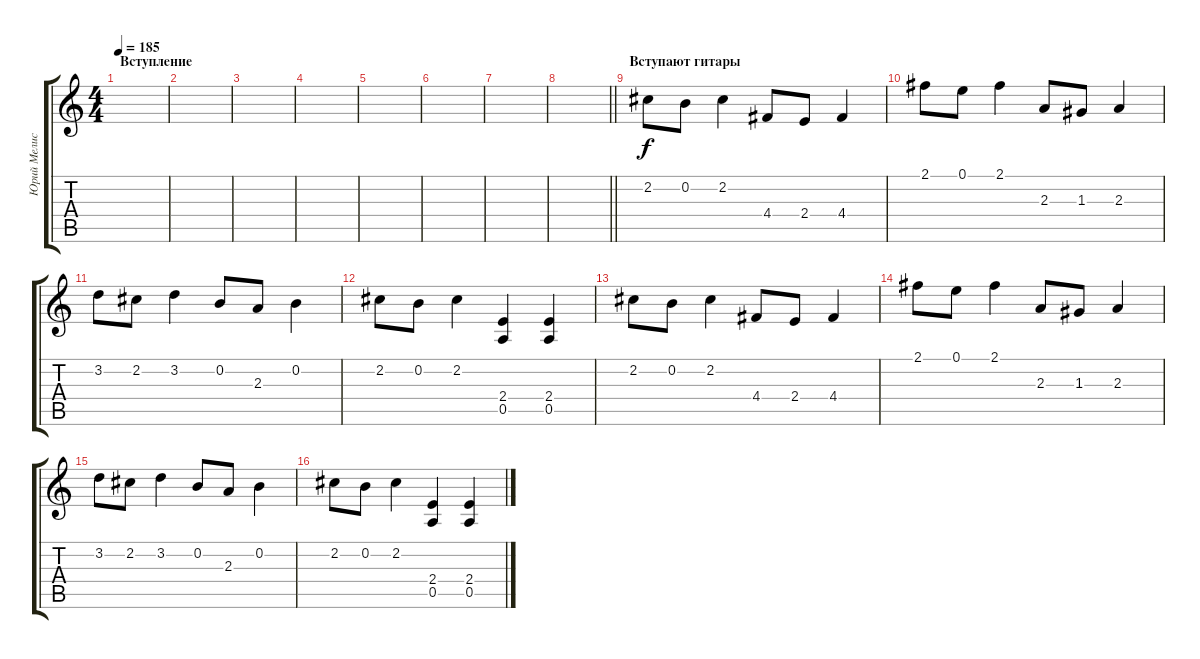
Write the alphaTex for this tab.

\track ("Юрий Мелисов" "Юрий Мелис") {instrument distortionguitar}
\staff {score tabs}
\tuning (E4 B3 G3 D3 A2 E2) {hide}
\ts (4 4)
\section ("" "Вступление")
\tempo 185
\clef g2
\ks c
|
|
|
|
|
|
|
\barLineRight lightlight
|
\section ("" "Вступают гитары")
2.2.8 0.2.8 2.2.4 4.4.8 2.4.8 4.4.4 |
2.1.8 0.1.8 2.1.4 2.3.8 1.3.8 2.3.4 |
3.2.8 2.2.8 3.2.4 0.2.8 2.3.8 0.2.4 |
2.2.8 0.2.8 2.2.4 (2.4 0.5).4 (2.4 0.5).4 |
2.2.8 0.2.8 2.2.4 4.4.8 2.4.8 4.4.4 |
2.1.8 0.1.8 2.1.4 2.3.8 1.3.8 2.3.4 |
3.2.8 2.2.8 3.2.4 0.2.8 2.3.8 0.2.4 |
2.2.8 0.2.8 2.2.4 (2.4 0.5).4 (2.4 0.5).4
